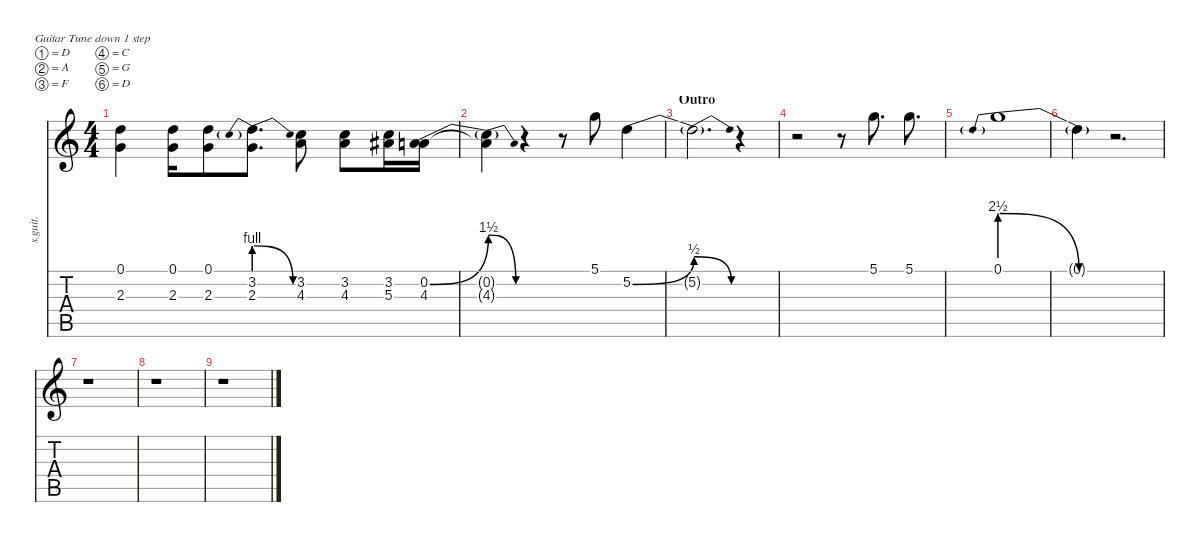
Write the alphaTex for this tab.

\defaultSystemsLayout 4
\hideDynamics
\bracketExtendMode nobrackets
\track ("James Hetfield Vocal" "s.guit.") {instrument baritonesax}
\staff {score tabs}
\tuning (D4 A3 F3 C3 G2 D2)
\displaytranspose 12
\ts (4 4)
\tempo (90 hide)
\clef g2
\ks c
(0.1 2.3).4{lyrics (0 "") lyrics (1 "") lyrics (2 "") lyrics (3 "") lyrics (4 "") dy fff} (0.1 2.3).16{lyrics (0 "") lyrics (1 "") lyrics (2 "") lyrics (3 "") lyrics (4 "")} (0.1 2.3).8{lyrics (0 "") lyrics (1 "") lyrics (2 "") lyrics (3 "") lyrics (4 "")} (3.2{be (prebendrelease 0 4 30 0)} 2.3).8{d lyrics (0 "") lyrics (1 "") lyrics (2 "") lyrics (3 "") lyrics (4 "")} (3.2 4.3).8{lyrics (0 "") lyrics (1 "") lyrics (2 "") lyrics (3 "") lyrics (4 "")} (3.2 4.3).8{lyrics (0 "") lyrics (1 "") lyrics (2 "") lyrics (3 "") lyrics (4 "")} (3.2 5.3{acc #}).16{lyrics (0 "") lyrics (1 "") lyrics (2 "") lyrics (3 "") lyrics (4 "")} (0.2{be (bend 0 0 15 6)} 4.3).16{lyrics (0 "") lyrics (1 "") lyrics (2 "") lyrics (3 "") lyrics (4 "")} |
\tempo (86 hide)
(0.2{be (release 0 6 30 0) t} 4.3{t}).4{lyrics (0 "") lyrics (1 "") lyrics (2 "") lyrics (3 "") lyrics (4 "") dy mp} r.4 r.8 5.1.8{lyrics (0 "") lyrics (1 "") lyrics (2 "") lyrics (3 "") lyrics (4 "") dy f} 5.2{be (bend 0 0 15 2)}.4{lyrics (0 "") lyrics (1 "") lyrics (2 "") lyrics (3 "") lyrics (4 "")} |
\section ("" "Outro")
5.2{be (release 0 2 30 0) t}.2{d lyrics (0 "") lyrics (1 "") lyrics (2 "") lyrics (3 "") lyrics (4 "")} r.4 |
\tempo (88 hide)
r.2 r.8 5.1.8{d lyrics (0 "") lyrics (1 "") lyrics (2 "") lyrics (3 "") lyrics (4 "")} 5.1.8{d lyrics (0 "") lyrics (1 "") lyrics (2 "") lyrics (3 "") lyrics (4 "")} |
\tempo (89 hide)
0.1{be (prebendrelease 0 10 30 0)}.1{lyrics (0 "") lyrics (1 "") lyrics (2 "") lyrics (3 "") lyrics (4 "")} |
\tempo (86 hide)
0.1{be (hold 0 0 60 0) t}.4{lyrics (0 "") lyrics (1 "") lyrics (2 "") lyrics (3 "") lyrics (4 "")} r.2{d} |
\tempo (87 hide)
r.1 |
\tempo (90 hide)
r.1 |
r.1
